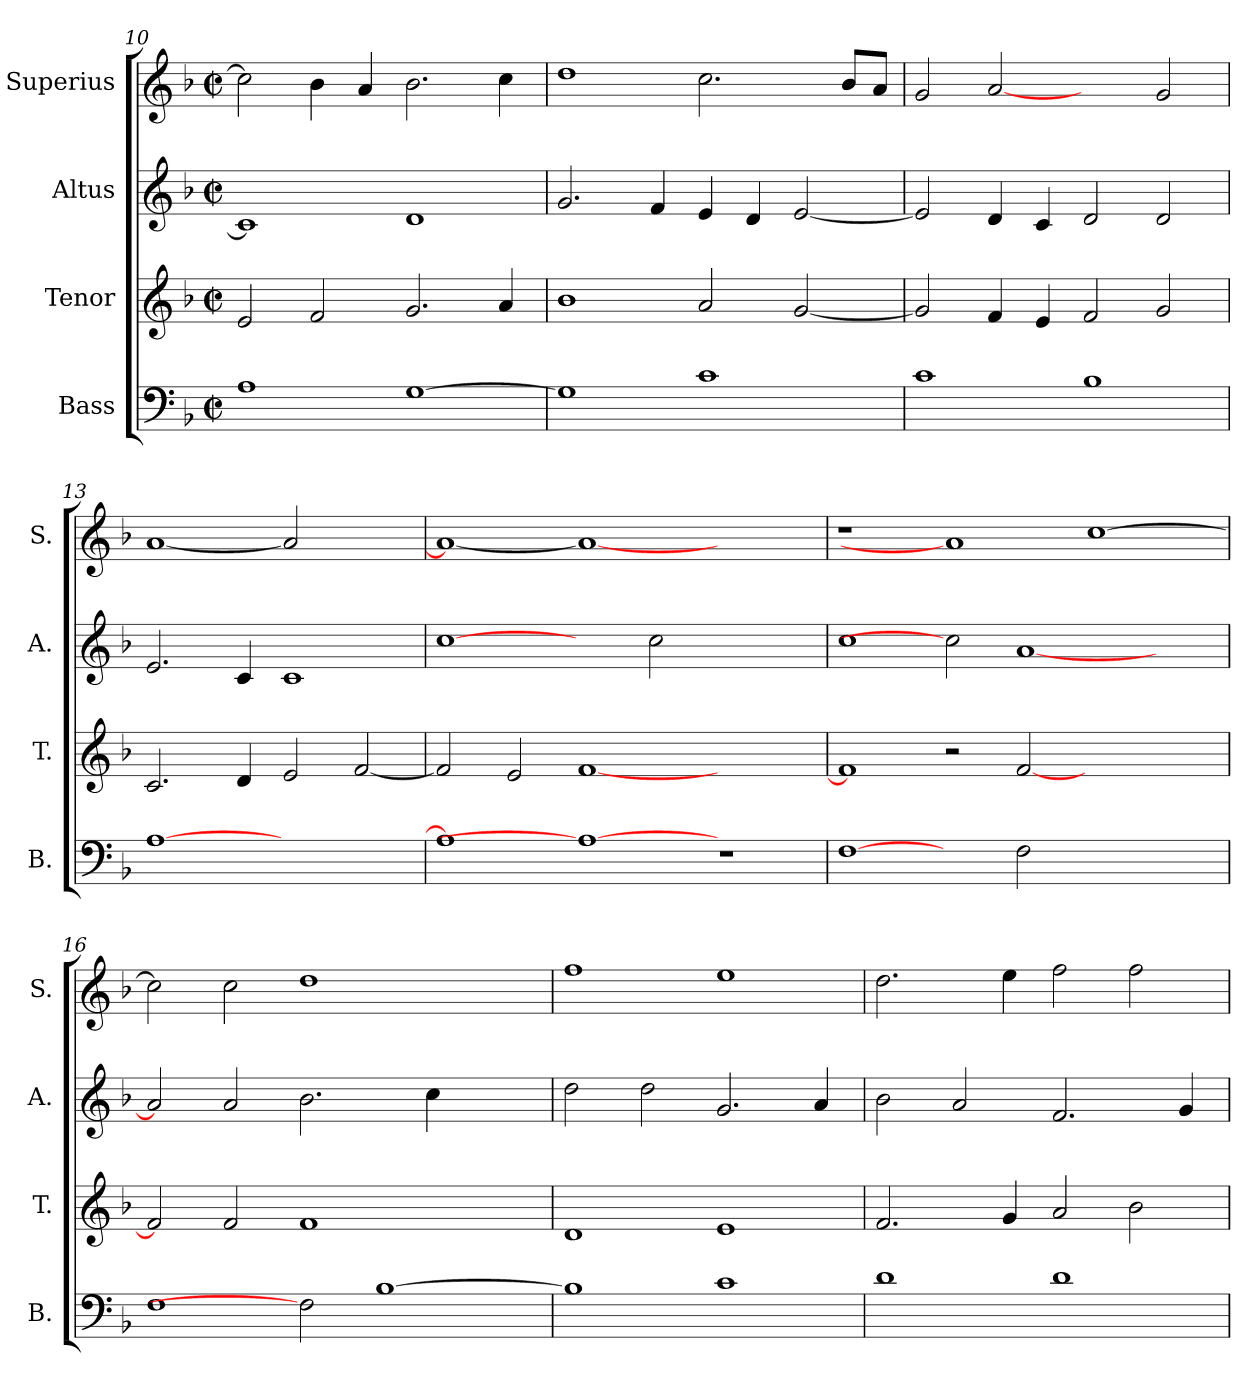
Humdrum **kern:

**kern	**kern	**kern	**kern
*part4	*part3	*part2	*part1
*staff4	*staff3	*staff2	*staff1
*I"Bass	*I"Tenor	*I"Altus	*I"Superius
*I'B.	*I'T.	*I'A.	*I'S.
*clefF4	*clefG2	*clefG2	*clefG2
*k[b-]	*k[b-]	*k[b-]	*k[b-]
*F:	*F:	*F:	*F:
*M2/2	*M2/2	*M2/2	*M2/2
*met(c|)	*met(c|)	*met(c|)	*met(c|)
=10	=10	=10	=10
1Ai	2ei/	1ci]	2cci\]
.	2fi/	.	4b-i\
.	.	.	4ai/
[>1Gi	2.gi/	1di	2.b-i\
.	4ai/	.	4cci\
=11	=11	=11	=11
1Gi]	1b-i	2.gi/	1ddi
.	.	4fi/	.
1ci	2ai/	4ei/	2.cci\
.	.	4di/	.
.	[<2gi/	[<2ei/	.
.	.	.	8b-i/L
.	.	.	8ai/J
!!LO:LB:g=z
=12	=12	=12	=12
1ci	2gi/]	2ei/]	2gi/
.	4fi/	4di/	[2ai
.	4ei/	4ci/	.
1B-i	2fi/	2di/	2ryy
.	2gi/	2di/	2gi/
=13	=13	=13	=13
[>1Ai	2.ci/	2.ei/	[<1ai
.	4di/	4ci/	.
1ryy	2ei/	1ci	2ai]
.	[<2fi/	.	2ryy
=14	=14	=14	=14
1Ai]	2fi/]	[1cci	1ai_<
.	2ei/	.	.
1Ai_	[<1fi	2ryy	1ai_
.	.	2cci\	.
1r	1ryy	1ryy	1ryy
=15	=15	=15	=15
[1Fi	1fi]	1cci	1r
2ryy	2r	2cci]	1ai]
2Fi\	[<2fi/	[<1ai	.
1ryy	1ryy	.	[>1cci
.	.	2ryy	.
=16	=16	=16	=16
1Fi	2fi/]	2ai/]	2cci\]
.	2fi/	2ai/	2cci\
2Fi]	1fi	2.b-i\	1ddi
[>1B-i	.	.	.
.	.	4cci\	.
.	2ryy	2ryy	2ryy
!!LO:PB:g=z
=17	=17	=17	=17
1B-i]	1di	2ddi\	1ffi
.	.	2ddi\	.
1ci	1ei	2.gi/	1eei
.	.	4ai/	.
=18	=18	=18	=18
1di	2.fi/	2b-i\	2.ddi\
.	.	2ai/	.
.	4gi/	.	4eei\
1di	2ai/	2.fi/	2ffi\
.	2b-i\	.	2ffi\
.	.	4gi/	.
=	=	=	=
*-	*-	*-	*-
